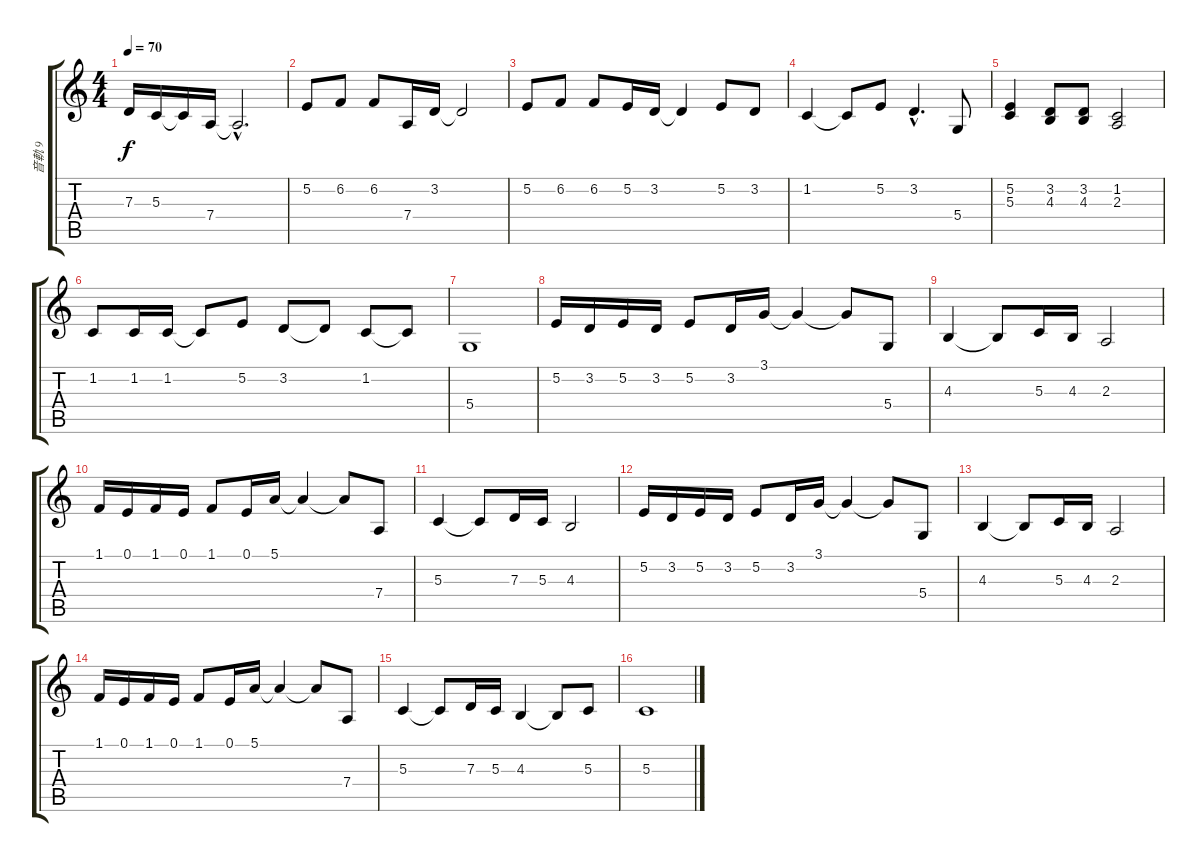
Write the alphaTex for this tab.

\track ("音軌 9" "音軌 9") {instrument flute}
\staff {score tabs}
\tuning (E4 B3 G3 D3 A2 E2) {hide}
\ts (4 4)
\tempo 70
\clef g2
\ks c
7.3.16{dy f} 5.3.16 5.3{t}.16 7.4.16 7.4{hac t}.2{d} |
5.2.8 6.2.8 6.2.8 7.4.16 3.2.16 3.2{t}.2 |
5.2.8 6.2.8 6.2.8 5.2.16 3.2.16 3.2{t}.4 5.2.8 3.2.8 |
1.2.4 1.2{t}.8 5.2.8 3.2{hac}.4{d} 5.4.8 |
(5.2 5.3).4 (3.2 4.3).8 (3.2 4.3).8 (1.2 2.3).2 |
1.2.8 1.2.16 1.2.16 1.2{t}.8 5.2.8 3.2.8 3.2{t}.8 1.2.8 1.2{t}.8 |
5.4.1 |
5.2.16 3.2.16 5.2.16 3.2.16 5.2.8 3.2.16 3.1.16 3.1{t}.4 3.1{t}.8 5.4.8 |
4.3.4 4.3{t}.8 5.3.16 4.3.16 2.3.2 |
1.1.16 0.1.16 1.1.16 0.1.16 1.1.8 0.1.16 5.1.16 5.1{t}.4 5.1{t}.8 7.4.8 |
5.3.4 5.3{t}.8 7.3.16 5.3.16 4.3.2 |
5.2.16 3.2.16 5.2.16 3.2.16 5.2.8 3.2.16 3.1.16 3.1{t}.4 3.1{t}.8 5.4.8 |
4.3.4 4.3{t}.8 5.3.16 4.3.16 2.3.2 |
1.1.16 0.1.16 1.1.16 0.1.16 1.1.8 0.1.16 5.1.16 5.1{t}.4 5.1{t}.8 7.4.8 |
5.3.4 5.3{t}.8 7.3.16 5.3.16 4.3.4 4.3{t}.8 5.3.8 |
5.3.1
